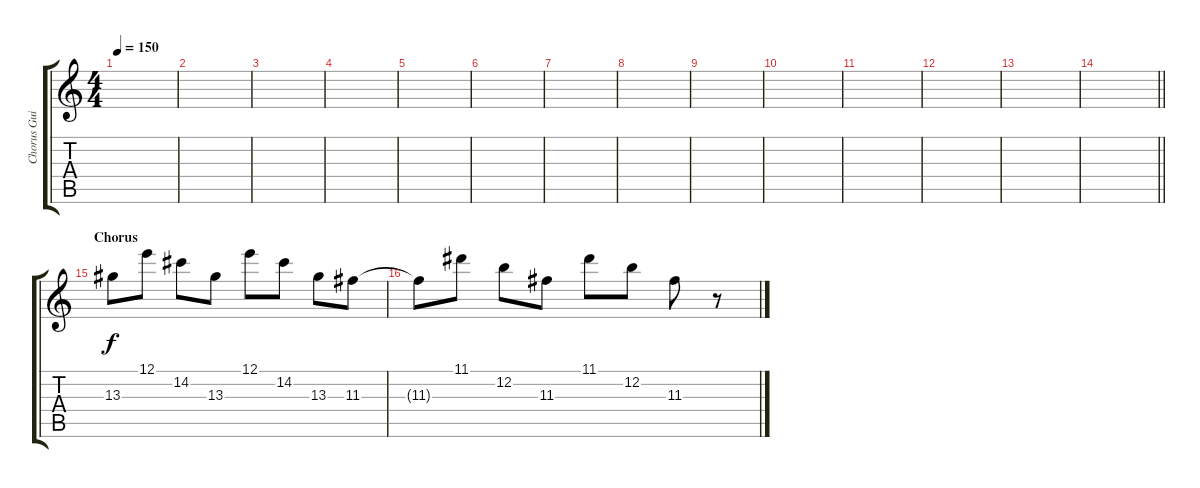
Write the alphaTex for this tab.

\track ("Chorus Guitar Backing" "Chorus Gui") {instrument distortionguitar}
\staff {score tabs}
\tuning (E4 B3 G3 D3 A2 E2) {hide}
\ts (4 4)
\tempo 150
\clef g2
\ks c
|
|
|
|
|
|
|
|
|
|
|
|
|
\barLineRight lightlight
|
\section ("" "Chorus")
13.3.8{volume 10} 12.1.8 14.2.8 13.3.8 12.1.8 14.2.8 13.3.8 11.3.8 |
11.3{t}.8 11.1.8 12.2.8 11.3.8 11.1.8 12.2.8 11.3.8 r.8
